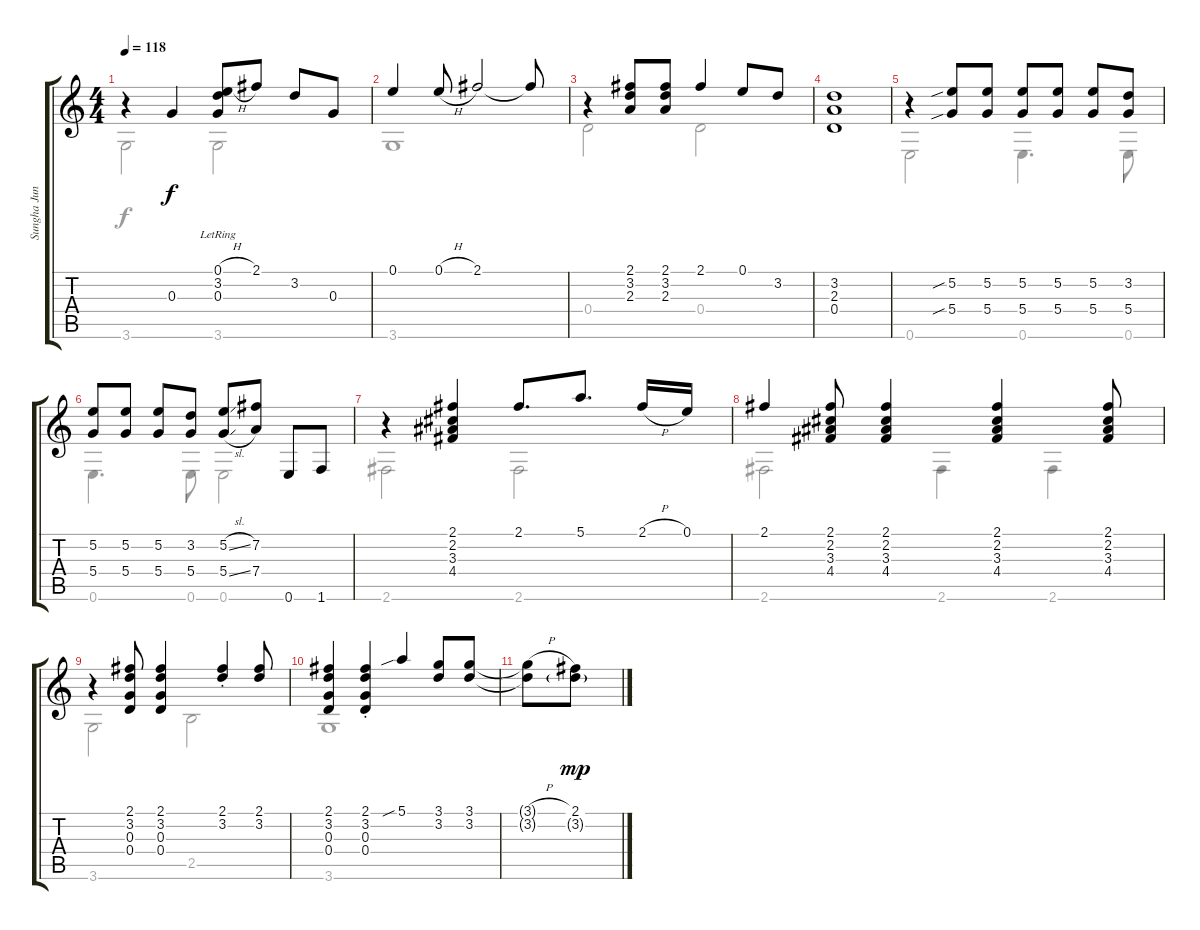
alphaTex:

\track ("Sungha Jung" "Sungha Jun") {instrument acousticguitarsteel}
\staff {score tabs}
\tuning (E4 B3 G3 D3 A2 E2) {hide}
\voice
\ts (4 4)
\tempo 118
\clef g2
\ks c
r.4{dy f} 0.3.4 (0.1{h} 3.2{lr} 0.3{lr}).8 2.1.8 3.2.8 0.3.8 |
0.1.4 0.1{h}.8 2.1.2 2.1{t}.8 |
r.4 (2.1 3.2 2.3).8 (2.1 3.2 2.3).8 2.1.4 0.1.8 3.2.8 |
(3.2 2.3 0.4).1 |
r.4 (5.2{sib} 5.4{sib}).8 (5.2 5.4).8 (5.2 5.4).8 (5.2 5.4).8 (5.2 5.4).8 (3.2 5.4).8 |
(5.2 5.4).8 (5.2 5.4).8 (5.2 5.4).8 (3.2 5.4).8 (5.2{sl} 5.4{sl}).8 (7.2 7.4).8 0.6.8 1.6.8 |
r.4 (2.1 2.2 3.3 4.4).4 2.1.8{d} 5.1.8{d} 2.1{h}.16 0.1.16 |
2.1.4 (2.1 2.2 3.3 4.4).8 (2.1 2.2 3.3 4.4).4 (2.1 2.2 3.3 4.4).4 (2.1 2.2 3.3 4.4).8 |
r.4 (2.1 3.2 0.3 0.4).8 (2.1 3.2 0.3 0.4).4 (2.1{st} 3.2{st}).4 (2.1 3.2).8 |
(2.1 3.2 0.3 0.4).4 (2.1{st} 3.2{st} 0.3{st} 0.4).4 5.1{sib}.4 (3.1 3.2).8 (3.1 3.2).8 |
(3.1{h t} 3.2{t}).8 (2.1 3.2{g}).8{dy mp}
\voice
\clef g2
\ottava regular
\simile none
\ks c
3.6.2{dy f} 3.6.2 |
3.6.1 |
0.4.2 0.4.2 |
|
0.6.2 0.6.4{d} 0.6.8 |
0.6.4{d} 0.6.8 0.6.2 |
2.6.2 2.6.2 |
2.6.2 2.6.4 2.6.4 |
3.6.2 2.5.2 |
3.6.1 |
